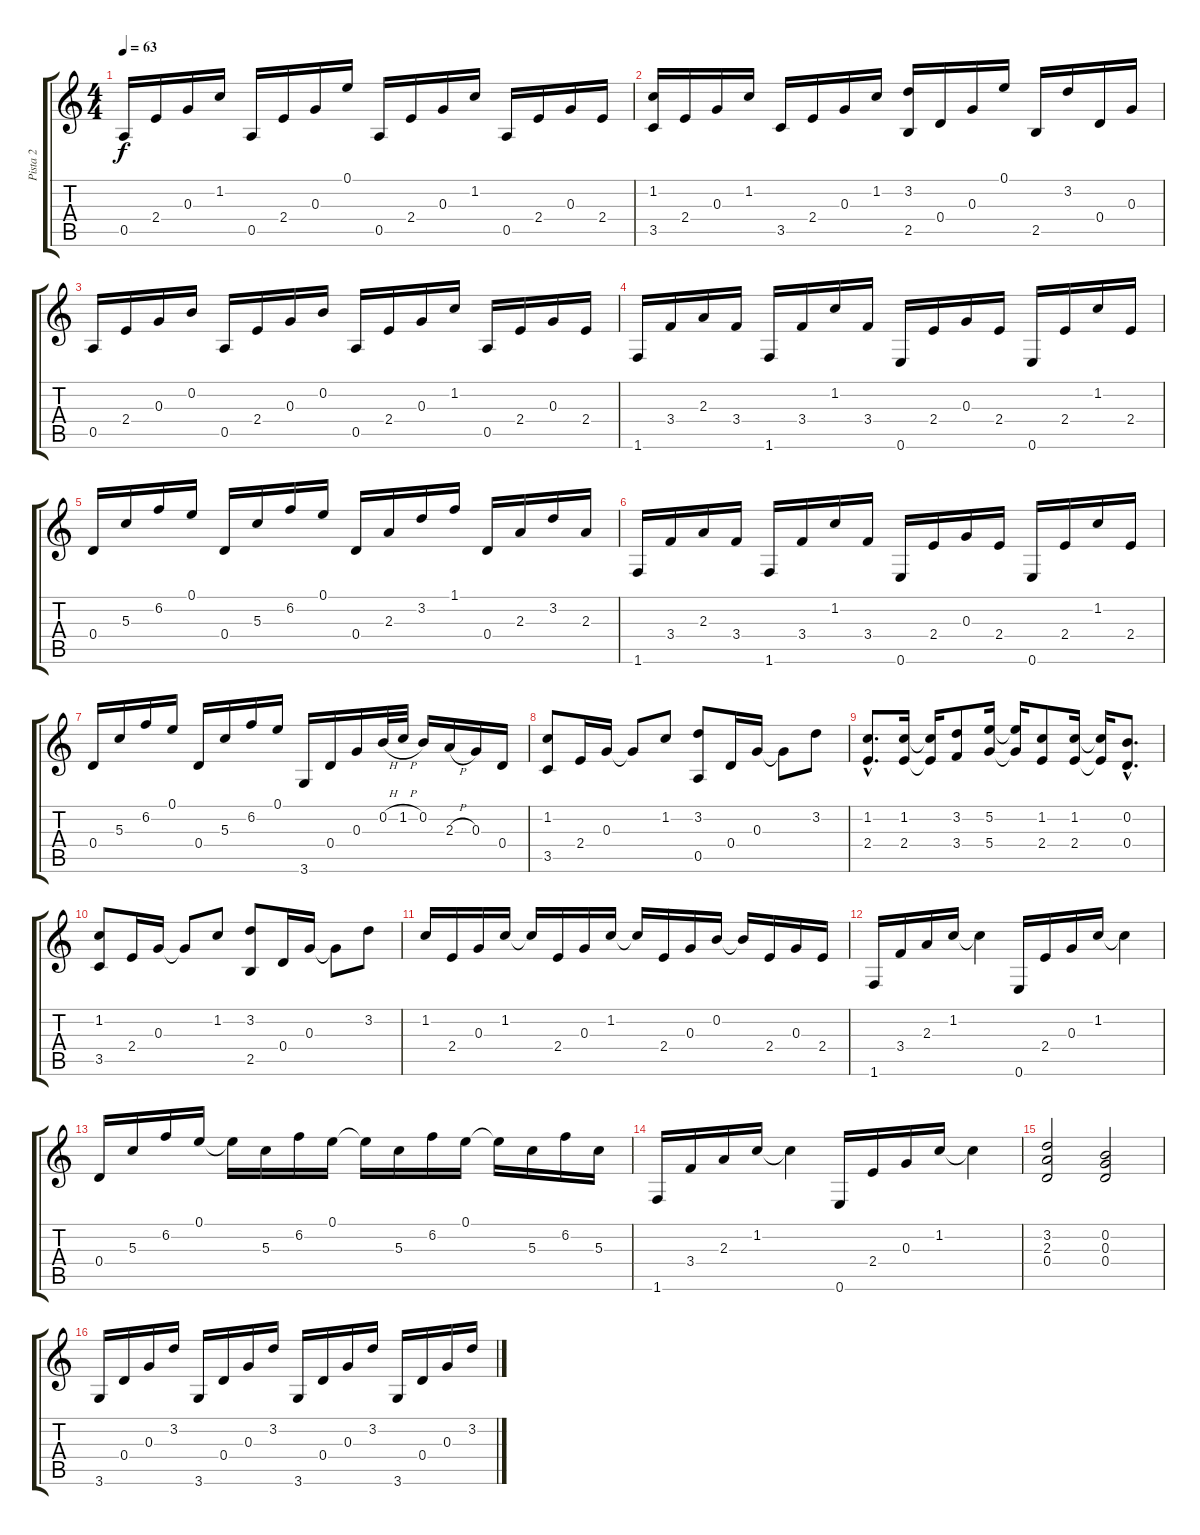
\track ("Pista 2" "Pista 2") {instrument acousticguitarsteel}
\staff {score tabs}
\tuning (E4 B3 G3 D3 A2 E2) {hide}
\ts (4 4)
\tempo 63
\clef g2
\ks c
0.5.16{dy f} 2.4.16 0.3.16 1.2.16 0.5.16 2.4.16 0.3.16 0.1.16 0.5.16 2.4.16 0.3.16 1.2.16 0.5.16 2.4.16 0.3.16 2.4.16 |
(1.2 3.5).16 2.4.16 0.3.16 1.2.16 3.5.16 2.4.16 0.3.16 1.2.16 (3.2 2.5).16 0.4.16 0.3.16 0.1.16 2.5.16 3.2.16 0.4.16 0.3.16 |
0.5.16 2.4.16 0.3.16 0.2.16 0.5.16 2.4.16 0.3.16 0.2.16 0.5.16 2.4.16 0.3.16 1.2.16 0.5.16 2.4.16 0.3.16 2.4.16 |
1.6.16 3.4.16 2.3.16 3.4.16 1.6.16 3.4.16 1.2.16 3.4.16 0.6.16 2.4.16 0.3.16 2.4.16 0.6.16 2.4.16 1.2.16 2.4.16 |
0.4.16 5.3.16 6.2.16 0.1.16 0.4.16 5.3.16 6.2.16 0.1.16 0.4.16 2.3.16 3.2.16 1.1.16 0.4.16 2.3.16 3.2.16 2.3.16 |
1.6.16 3.4.16 2.3.16 3.4.16 1.6.16 3.4.16 1.2.16 3.4.16 0.6.16 2.4.16 0.3.16 2.4.16 0.6.16 2.4.16 1.2.16 2.4.16 |
0.4.16 5.3.16 6.2.16 0.1.16 0.4.16 5.3.16 6.2.16 0.1.16 3.6.16 0.4.16 0.3.16 0.2{h}.32 1.2{h}.32 0.2.16 2.3{h}.16 0.3.16 0.4.16 |
(1.2 3.5).8 2.4.16 0.3.16 0.3{t}.8 1.2.8 (3.2 0.5).8 0.4.16 0.3.16 0.3{t}.8 3.2.8 |
(1.2{hac} 2.4{hac}).8{d} (1.2 2.4).16 (1.2{t} 2.4{t}).16 (3.2 3.4).8 (5.2 5.4).16 (5.2{t} 5.4{t}).16 (1.2 2.4).8 (1.2 2.4).16 (1.2{t} 2.4{t}).16 (0.2{hac} 0.4{hac}).8{d} |
(1.2 3.5).8 2.4.16 0.3.16 0.3{t}.8 1.2.8 (3.2 2.5).8 0.4.16 0.3.16 0.3{t}.8 3.2.8 |
1.2.16 2.4.16 0.3.16 1.2.16 1.2{t}.16 2.4.16 0.3.16 1.2.16 1.2{t}.16 2.4.16 0.3.16 0.2.16 0.2{t}.16 2.4.16 0.3.16 2.4.16 |
1.6.16 3.4.16 2.3.16 1.2.16 1.2{t}.4 0.6.16 2.4.16 0.3.16 1.2.16 1.2{t}.4 |
0.4.16 5.3.16 6.2.16 0.1.16 0.1{t}.16 5.3.16 6.2.16 0.1.16 0.1{t}.16 5.3.16 6.2.16 0.1.16 0.1{t}.16 5.3.16 6.2.16 5.3.16 |
1.6.16 3.4.16 2.3.16 1.2.16 1.2{t}.4 0.6.16 2.4.16 0.3.16 1.2.16 1.2{t}.4 |
(3.2 2.3 0.4).2 (0.2 0.3 0.4).2 |
3.6.16 0.4.16 0.3.16 3.2.16 3.6.16 0.4.16 0.3.16 3.2.16 3.6.16 0.4.16 0.3.16 3.2.16 3.6.16 0.4.16 0.3.16 3.2.16
